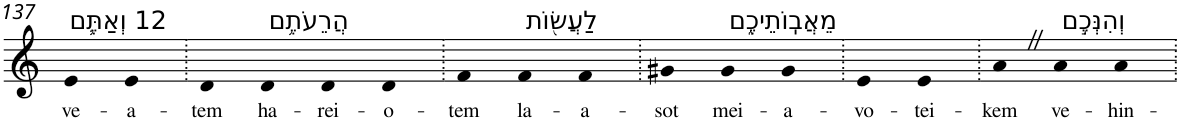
**kern	**text
*part1	*part1
*staff1	*staff1
*I"Piano	*
*I'Pno	*
!!LO:PB:g=z
*clefG2	*
*k[]	*
=137	=137
!LO:TX:a:t=12 וְאַתֶּ֛ם	!
!	!LO:LY:b
4e	ve-
!	!LO:LY:b
4e	-a-
=138.	=138.
!	!LO:LY:b
4d	-tem
!LO:TX:a:t=הֲרֵעֹתֶ֥ם	!
!	!LO:LY:b
4d	ha-
!	!LO:LY:b
4d	-rei-
!	!LO:LY:b
4d	-o-
=139.	=139.
!	!LO:LY:b
4f	-tem
!LO:TX:a:t=לַעֲשׂ֖וֹת	!
!	!LO:LY:b
4f	la-
!	!LO:LY:b
4f	-a-
=140.	=140.
!	!LO:LY:b
4g#X	-sot
!LO:TX:a:t=מֵאֲבֽוֹתֵיכֶ֑ם	!
!	!LO:LY:b
4g#	mei-
!	!LO:LY:b
4g#	-a-
=141.	=141.
!	!LO:LY:b
4e	-vo-
!	!LO:LY:b
4e	-tei-
=142.	=142.
!	!LO:LY:b
4aZ	-kem
!LO:TX:a:t=וְהִנְּכֶ֣ם	!
!	!LO:LY:b
4a	ve-
!	!LO:LY:b
4a	-hin-
=.	=.
*-	*-
